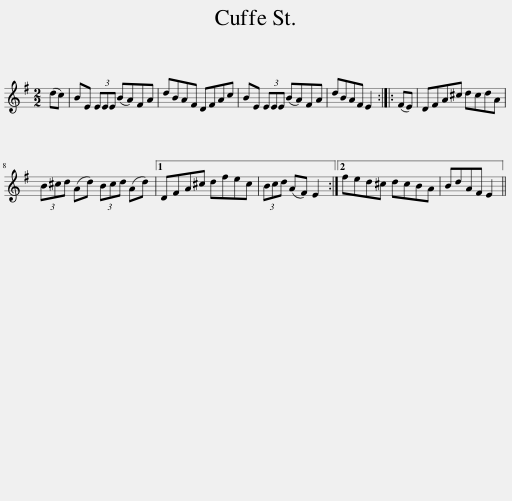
X:1
L:1/8
M:2/2
I:linebreak $
K:Emin
V:1 treble
V:1
 (dc) | BE (3EEE (BA)FA | dBAF DFAc | BE (3EEE (BA)FA | dBAF E2 :: %5
 (FE) | DFA^c dcdA |$ (3B^cd (Ad) (3Bcd (Ad) |1 DFA^c dfec | (3Bcd (AF) E2 :|2 %10
 fed^c dcBA | BdAF E2 || %12
